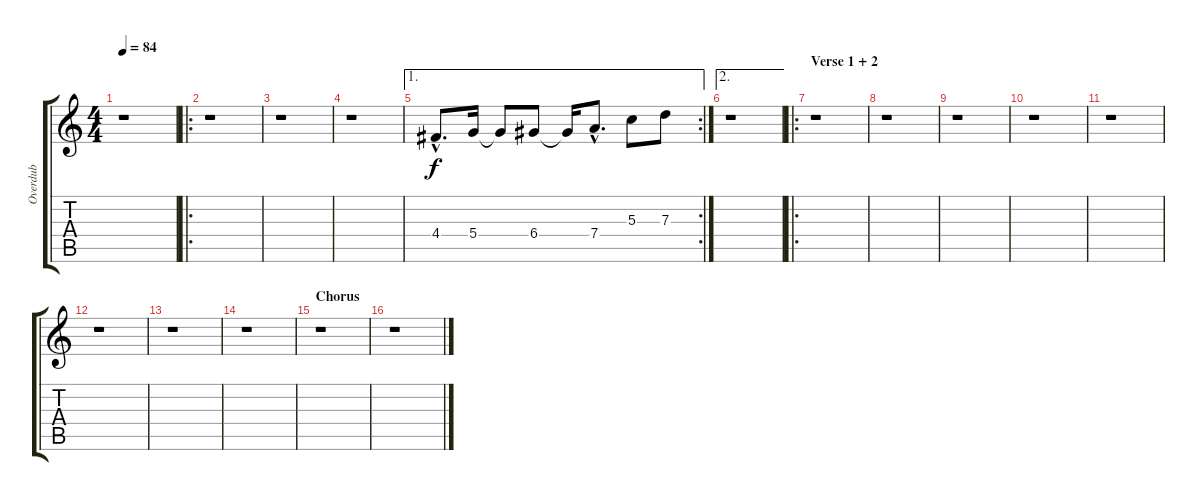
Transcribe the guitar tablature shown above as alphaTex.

\track ("Overdub" "Overdub") {instrument overdrivenguitar}
\staff {score tabs}
\tuning (E4 B3 G3 D3 A2 E2) {hide}
\ts (4 4)
\tempo 84
\clef g2
\ks c
r.1{dy f instrument overdrivenguitar} |
\ro
r.1 |
r.1 |
r.1 |
\ae 1
\rc 2
4.4{hac}.8{d} 5.4.16 5.4{t}.8 6.4.8 6.4{t}.16 7.4{hac}.8{d} 5.3.8 7.3.8 |
\ae 2
r.1 |
\ro
\section ("" "Verse 1 + 2")
r.1 |
r.1 |
r.1 |
r.1 |
r.1 |
r.1 |
r.1 |
r.1 |
\section ("" "Chorus")
r.1 |
r.1
